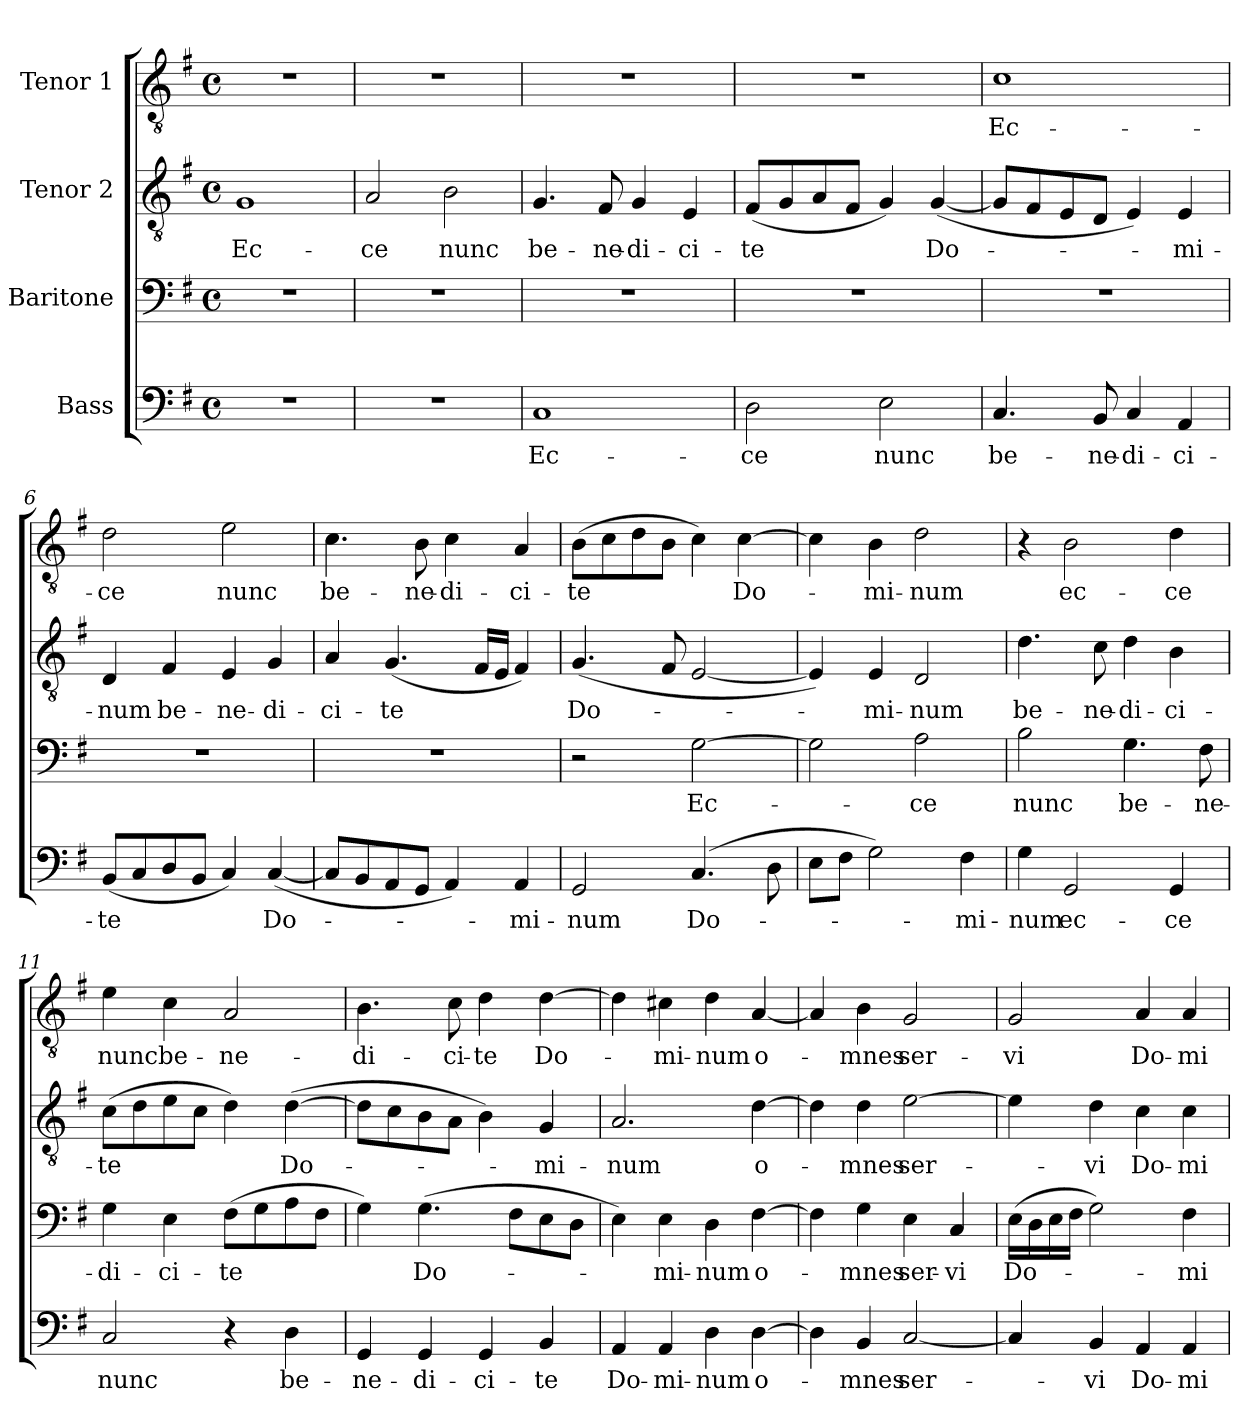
**kern	**text	**kern	**text	**kern	**text	**kern	**text
*part4	*part4	*part3	*part3	*part2	*part2	*part1	*part1
*staff4	*staff4	*staff3	*staff3	*staff2	*staff2	*staff1	*staff1
*I"Bass	*	*I"Baritone	*	*I"Tenor 2	*	*I"Tenor 1	*
*clefF4	*	*clefF4	*	*clefGv2	*	*clefGv2	*
*k[f#]	*	*k[f#]	*	*k[f#]	*	*k[f#]	*
*G:	*	*G:	*	*G:	*	*G:	*
*M4/4	*	*M4/4	*	*M4/4	*	*M4/4	*
*met(c)	*	*met(c)	*	*met(c)	*	*met(c)	*
=1	=1	=1	=1	=1	=1	=1	=1
1r	.	1r	.	1G	Ec-	1r	.
=2	=2	=2	=2	=2	=2	=2	=2
1r	.	1r	.	2A/	-ce	1r	.
.	.	.	.	2B\	nunc	.	.
=3	=3	=3	=3	=3	=3	=3	=3
1C	Ec-	1r	.	4.G/	be-	1r	.
.	.	.	.	8F#/	-ne-	.	.
.	.	.	.	4G/	-di-	.	.
.	.	.	.	4E/	-ci-	.	.
=4	=4	=4	=4	=4	=4	=4	=4
2D\	-ce	1r	.	(8F#/L	-te	1r	.
.	.	.	.	8G/	.	.	.
.	.	.	.	8A/	.	.	.
.	.	.	.	8F#/J	.	.	.
2E\	nunc	.	.	4G/)	.	.	.
.	.	.	.	([4G/	Do-	.	.
=5	=5	=5	=5	=5	=5	=5	=5
4.C/	be-	1r	.	8G/L]	.	1c	Ec-
.	.	.	.	8F#/	.	.	.
.	.	.	.	8E/	.	.	.
8BB/	-ne-	.	.	8D/J	.	.	.
4C/	-di-	.	.	4E/)	.	.	.
4AA/	-ci-	.	.	4E/	-mi-	.	.
!!LO:LB:g=z
=6	=6	=6	=6	=6	=6	=6	=6
(8BB/L	-te	1r	.	4D/	-num	2d\	-ce
8C/	.	.	.	.	.	.	.
8D/	.	.	.	4F#/	be-	.	.
8BB/J	.	.	.	.	.	.	.
4C/)	.	.	.	4E/	-ne-	2e\	nunc
([4C/	Do-	.	.	4G/	-di-	.	.
=7	=7	=7	=7	=7	=7	=7	=7
8C/L]	.	1r	.	4A/	-ci-	4.c\	be-
8BB/	.	.	.	.	.	.	.
8AA/	.	.	.	(4.G/	-te	.	.
8GG/J	.	.	.	.	.	8B\	-ne-
4AA/)	.	.	.	.	.	4c\	-di-
.	.	.	.	16F#/LL	.	.	.
.	.	.	.	16E/JJ	.	.	.
4AA/	-mi-	.	.	4F#/)	.	4A/	-ci-
=8	=8	=8	=8	=8	=8	=8	=8
2GG/	-num	2r	.	(4.G/	Do-	(8B\L	-te
.	.	.	.	.	.	8c\	.
.	.	.	.	.	.	8d\	.
.	.	.	.	8F#/	.	8B\J	.
(4.C/	Do-	[2G\	Ec-	[2E/	.	4c\)	.
.	.	.	.	.	.	[4c\	Do-
8D\	.	.	.	.	.	.	.
=9	=9	=9	=9	=9	=9	=9	=9
8E\L	.	2G\]	.	4E/])	.	4c\]	.
8F#\J	.	.	.	.	.	.	.
2G\)	.	.	.	4E/	-mi-	4B\	-mi-
.	.	2A\	-ce	2D/	-num	2d\	-num
4F#\	-mi-	.	.	.	.	.	.
=10	=10	=10	=10	=10	=10	=10	=10
4G\	-num	2B\	nunc	4.d\	be-	4r	.
2GG/	ec-	.	.	.	.	2B\	ec-
.	.	.	.	8c\	-ne-	.	.
.	.	4.G\	be-	4d\	-di-	.	.
4GG/	-ce	.	.	4B\	-ci-	4d\	-ce
.	.	8F#\	-ne-	.	.	.	.
!!LO:PB:g=z
=11	=11	=11	=11	=11	=11	=11	=11
2C/	nunc	4G\	-di-	(8c\L	-te	4e\	nunc
.	.	.	.	8d\	.	.	.
.	.	4E\	-ci-	8e\	.	4c\	be-
.	.	.	.	8c\J	.	.	.
4r	.	(8F#\L	-te	4d\)	.	2A/	-ne-
.	.	8G\	.	.	.	.	.
4D\	be-	8A\	.	([4d\	Do-	.	.
.	.	8F#\J	.	.	.	.	.
=12	=12	=12	=12	=12	=12	=12	=12
4GG/	-ne-	4G\)	.	8d\L]	.	4.B\	-di-
.	.	.	.	8c\	.	.	.
4GG/	-di-	(4.G\	Do-	8B\	.	.	.
.	.	.	.	8A\J	.	8c\	-ci-
4GG/	-ci-	.	.	4B\)	.	4d\	-te
.	.	8F#\L	.	.	.	.	.
4BB/	-te	8E\	.	4G/	-mi-	[4d\	Do-
.	.	8D\J	.	.	.	.	.
=13	=13	=13	=13	=13	=13	=13	=13
4AA/	Do-	4E\)	.	2.A/	-num	4d\]	.
4AA/	-mi-	4E\	-mi-	.	.	4c#X\	-mi-
4D\	-num	4D\	-num	.	.	4d\	-num
[4D\	o-	[4F#\	o-	[4d\	o-	[4A/	o-
=14	=14	=14	=14	=14	=14	=14	=14
4D\]	.	4F#\]	.	4d\]	.	4A/]	.
4BB/	-mnes	4G\	-mnes	4d\	-mnes	4B\	-mnes
[2C/	ser-	4E\	ser-	[2e\	ser-	2G/	ser-
.	.	4C/	-vi	.	.	.	.
=15	=15	=15	=15	=15	=15	=15	=15
4C/]	.	(16E\LL	Do-	4e\]	.	2G/	-vi
.	.	16D\	.	.	.	.	.
.	.	16E\	.	.	.	.	.
.	.	16F#\JJ	.	.	.	.	.
4BB/	-vi	2G\)	.	4d\	-vi	.	.
4AA/	Do-	.	.	4c\	Do-	4A/	Do-
4AA/	-mi-	4F#\	-mi-	4c\	-mi-	4A/	-mi-
=	=	=	=	=	=	=	=
*-	*-	*-	*-	*-	*-	*-	*-
